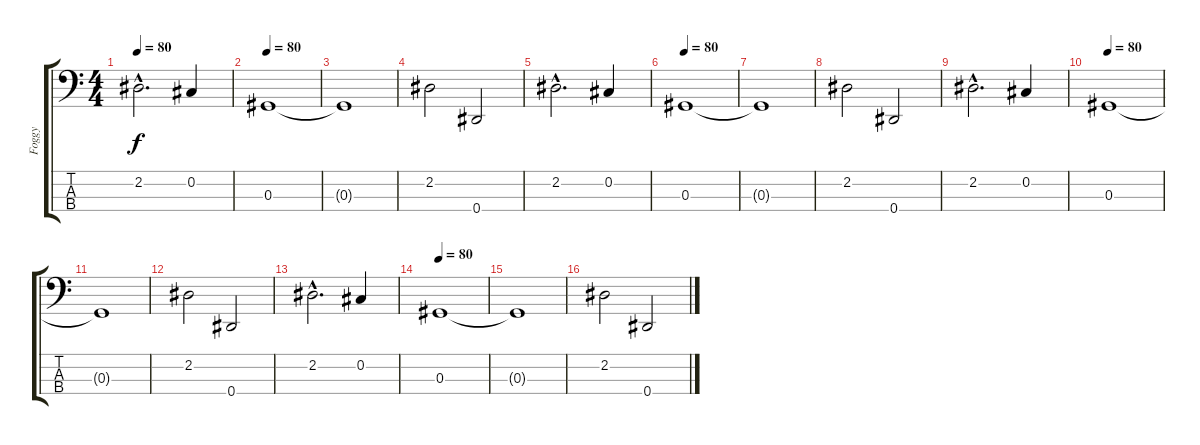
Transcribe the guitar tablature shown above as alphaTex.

\track ("Foggy" "Foggy") {instrument acousticbass}
\staff {score tabs}
\tuning (Gb2 Db2 Ab1 Eb1) {hide}
\ts (4 4)
\tempo 80
\clef f4
\ks c
2.2{hac}.2{d dy f} 0.2.4 |
\tempo 80
0.3.1 |
0.3{t}.1 |
2.2.2 0.4.2 |
2.2{hac}.2{d} 0.2.4 |
\tempo 80
0.3.1 |
0.3{t}.1 |
2.2.2 0.4.2 |
2.2{hac}.2{d} 0.2.4 |
\tempo 80
0.3.1 |
0.3{t}.1 |
2.2.2 0.4.2 |
2.2{hac}.2{d} 0.2.4 |
\tempo 80
0.3.1 |
0.3{t}.1 |
2.2.2 0.4.2
